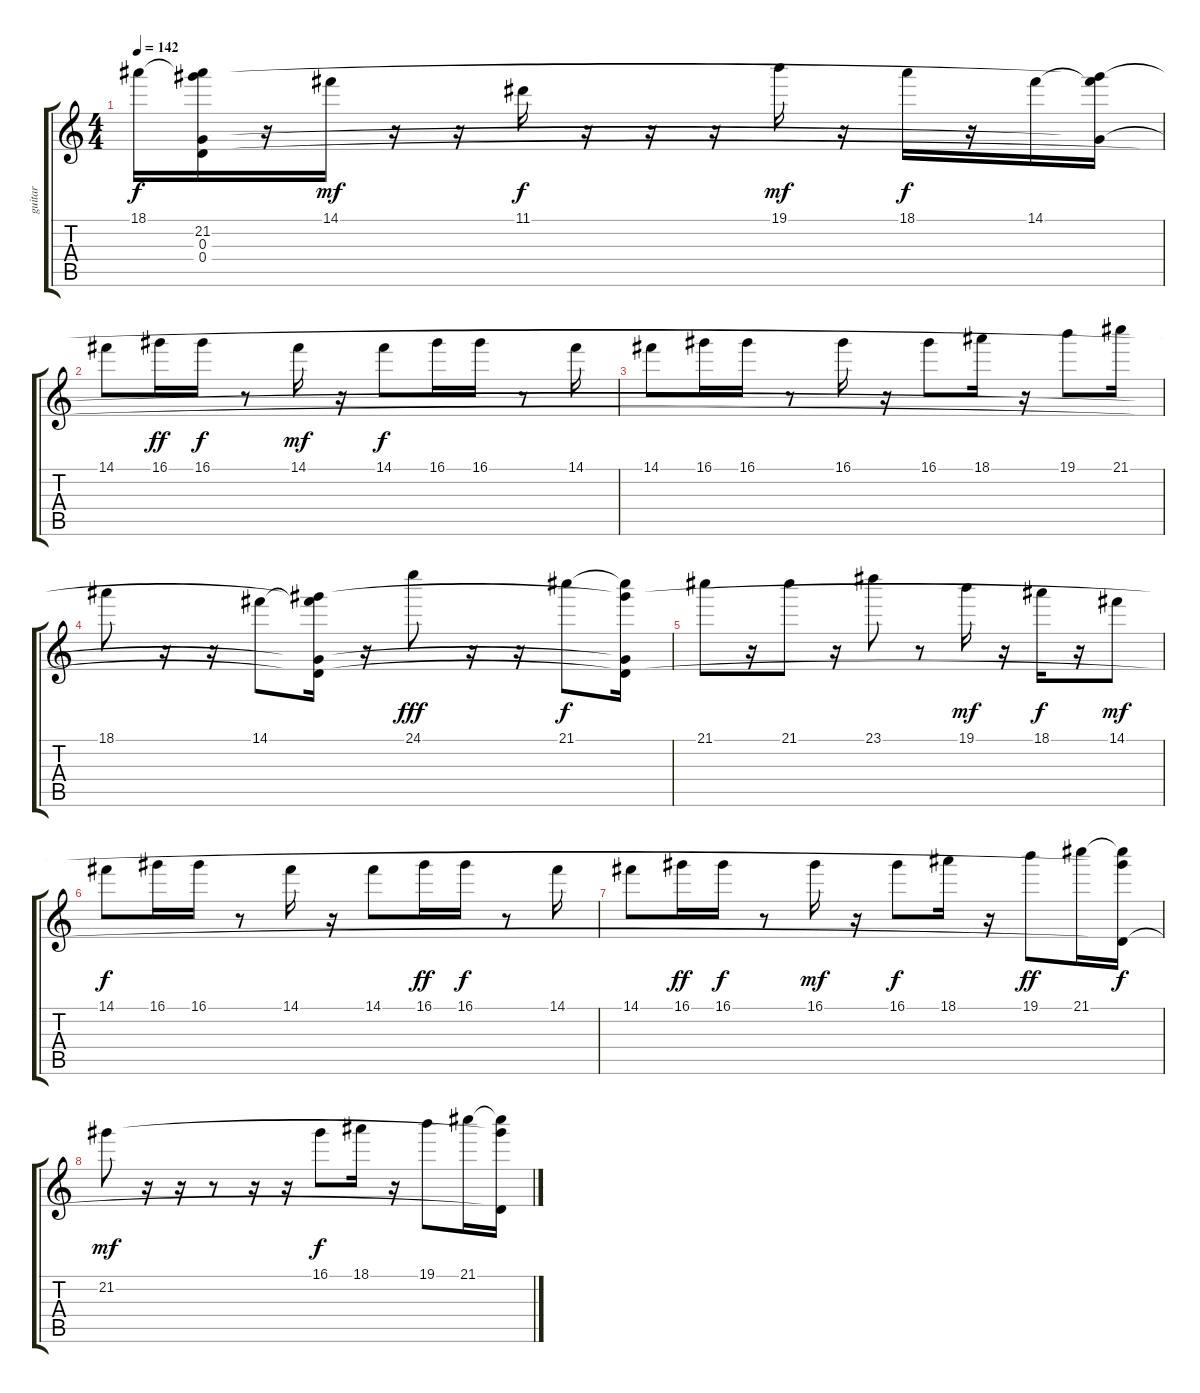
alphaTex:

\track ("guitar" "guitar") {instrument overdrivenguitar}
\staff {score tabs}
\tuning (E4 B3 G3 D3 A2 E2) {hide}
\ts (4 4)
\tempo 142
\clef g2
\ks c
18.1.16{dy f} (18.1{t} 21.2{t} 0.3 0.4{t}).16 r.16 14.1.16{dy mf} r.16 r.16 11.1.16{dy f} r.16 r.16 r.16 19.1.16{dy mf} r.16 18.1.16{dy f} r.16 14.1.16 (14.1{t} 21.2{t} 0.3{t}).16 |
14.1.8 16.1.16{dy ff} 16.1.16{dy f} r.8 14.1.16{dy mf} r.16 14.1.8{dy f} 16.1.16 16.1.16 r.8 14.1.16 |
14.1.8 16.1.16 16.1.16 r.8 16.1.16 r.16 16.1.8 18.1.16 r.16 19.1.8 21.1.16 |
18.1.8 r.16 r.16 14.1.8 (14.1{t} 21.2{t} 0.3{t} 0.4{t}).16 r.16 24.1.8{dy fff} r.16 r.16 21.1.8{dy f} (21.1{t} 21.2{t} 0.3{t} 0.4{t}).16 |
21.1.8 r.16 21.1.8 r.16 23.1.8 r.8 19.1.16{dy mf} r.16 18.1.16{dy f} r.16 14.1.8{dy mf} |
14.1.8{dy f} 16.1.16 16.1.16 r.8 14.1.16 r.16 14.1.8 16.1.16{dy ff} 16.1.16{dy f} r.8 14.1.16 |
14.1.8 16.1.16{dy ff} 16.1.16{dy f} r.8 16.1.16{dy mf} r.16 16.1.8{dy f} 18.1.16 r.16 19.1.8{dy ff} 21.1.16 (21.1{t} 21.2{t} 0.4{t}).16{dy f} |
21.2.8{dy mf} r.16 r.16 r.8 r.16 r.16 16.1.8{dy f} 18.1.16 r.16 19.1.8 21.1.16 (21.1{t} 21.2{t} 0.4{t}).16
